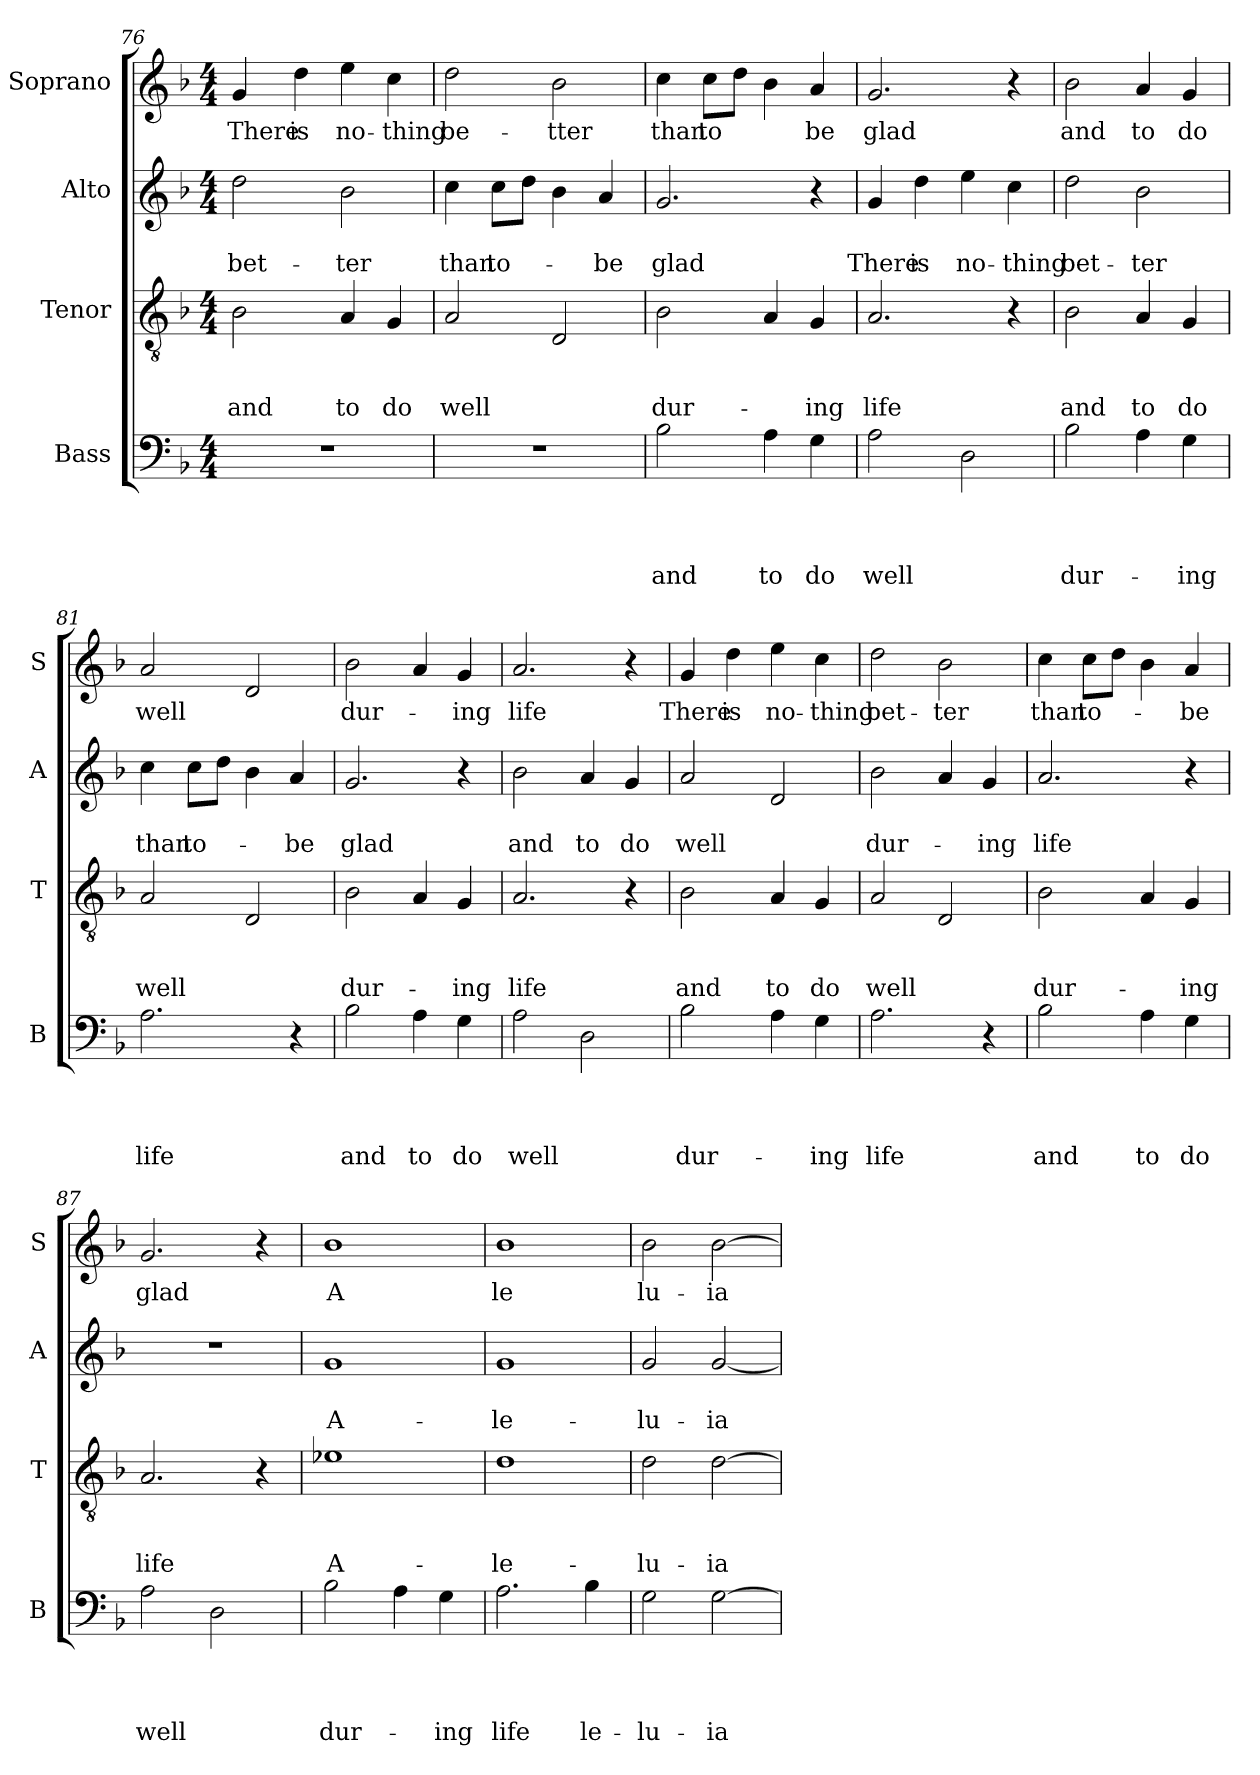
**kern	**text	**text	**text	**text	**kern	**text	**text	**text	**kern	**text	**text	**kern	**text
*part4	*part4	*part4	*part4	*part4	*part3	*part3	*part3	*part3	*part2	*part2	*part2	*part1	*part1
*staff4	*staff4	*staff4	*staff4	*staff4	*staff3	*staff3	*staff3	*staff3	*staff2	*staff2	*staff2	*staff1	*staff1
*I"Bass	*	*	*	*	*I"Tenor	*	*	*	*I"Alto	*	*	*I"Soprano	*
*I'B	*	*	*	*	*I'T	*	*	*	*I'A	*	*	*I'S	*
!!LO:PB:g=z
*clefF4	*	*	*	*	*clefGv2	*	*	*	*clefG2	*	*	*clefG2	*
*k[b-]	*	*	*	*	*k[b-]	*	*	*	*k[b-]	*	*	*k[b-]	*
*F:	*	*	*	*	*F:	*	*	*	*F:	*	*	*F:	*
*M4/4	*	*	*	*	*M4/4	*	*	*	*M4/4	*	*	*M4/4	*
=76	=76	=76	=76	=76	=76	=76	=76	=76	=76	=76	=76	=76	=76
!	!	!	!	!	!	!	!	!LO:LY:b	!	!	!LO:LY:b	!	!LO:LY:b
1r	.	.	.	.	2B-\	.	.	and	2dd\	.	bet-	4g/	There
!	!	!	!	!	!	!	!	!	!	!	!	!	!LO:LY:b
.	.	.	.	.	.	.	.	.	.	.	.	4dd\	is
!	!	!	!	!	!	!	!	!LO:LY:b	!	!	!LO:LY:b	!	!LO:LY:b
.	.	.	.	.	4A/	.	.	to	2b-\	.	-ter	4ee\	no-
!	!	!	!	!	!	!	!	!LO:LY:b	!	!	!	!	!LO:LY:b
.	.	.	.	.	4G/	.	.	do	.	.	.	4cc\	-thing
=77	=77	=77	=77	=77	=77	=77	=77	=77	=77	=77	=77	=77	=77
!	!	!	!	!	!	!	!	!LO:LY:b	!	!	!LO:LY:b	!	!LO:LY:b
1r	.	.	.	.	2A/	.	.	well	4cc\	.	than	2dd\	be-
!	!	!	!	!	!	!	!	!	!	!	!LO:LY:b	!	!
.	.	.	.	.	.	.	.	.	8cc\L	.	to-	.	.
.	.	.	.	.	.	.	.	.	8dd\J	.	.	.	.
!	!	!	!	!	!	!	!	!	!	!	!	!	!LO:LY:b
.	.	.	.	.	2D/	.	.	.	4b-\	.	.	2b-\	-tter
!	!	!	!	!	!	!	!	!	!	!	!LO:LY:b	!	!
.	.	.	.	.	.	.	.	.	4a/	.	-be	.	.
=78	=78	=78	=78	=78	=78	=78	=78	=78	=78	=78	=78	=78	=78
!	!	!	!	!LO:LY:b	!	!	!	!LO:LY:b	!	!	!LO:LY:b	!	!LO:LY:b
2B-\	.	.	.	and	2B-\	.	.	dur-	2.g/	.	glad	4cc\	than
!	!	!	!	!	!	!	!	!	!	!	!	!	!LO:LY:b
.	.	.	.	.	.	.	.	.	.	.	.	8cc\L	to
.	.	.	.	.	.	.	.	.	.	.	.	8dd\J	.
!	!	!	!	!LO:LY:b	!	!	!	!	!	!	!	!	!
4A\	.	.	.	to	4A/	.	.	.	.	.	.	4b-\	.
!	!	!	!	!LO:LY:b	!	!	!	!LO:LY:b	!	!	!	!	!LO:LY:b
4G\	.	.	.	do	4G/	.	.	-ing	4r	.	.	4a/	be
=79	=79	=79	=79	=79	=79	=79	=79	=79	=79	=79	=79	=79	=79
!	!	!	!	!LO:LY:b	!	!	!	!LO:LY:b	!	!	!LO:LY:b	!	!LO:LY:b
2A\	.	.	.	well	2.A/	.	.	life	4g/	.	There	2.g/	glad
!	!	!	!	!	!	!	!	!	!	!	!LO:LY:b	!	!
.	.	.	.	.	.	.	.	.	4dd\	.	is	.	.
!	!	!	!	!	!	!	!	!	!	!	!LO:LY:b	!	!
2D\	.	.	.	.	.	.	.	.	4ee\	.	no-	.	.
!	!	!	!	!	!	!	!	!	!	!	!LO:LY:b	!	!
.	.	.	.	.	4r	.	.	.	4cc\	.	-thing	4r	.
=80	=80	=80	=80	=80	=80	=80	=80	=80	=80	=80	=80	=80	=80
!	!	!	!	!LO:LY:b	!	!	!	!LO:LY:b	!	!	!LO:LY:b	!	!LO:LY:b
2B-\	.	.	.	dur-	2B-\	.	.	and	2dd\	.	bet-	2b-\	and
!	!	!	!	!	!	!	!	!LO:LY:b	!	!	!LO:LY:b	!	!LO:LY:b
4A\	.	.	.	.	4A/	.	.	to	2b-\	.	-ter	4a/	to
!	!	!	!	!LO:LY:b	!	!	!	!LO:LY:b	!	!	!	!	!LO:LY:b
4G\	.	.	.	-ing	4G/	.	.	do	.	.	.	4g/	do
!!LO:LB:g=z
=81	=81	=81	=81	=81	=81	=81	=81	=81	=81	=81	=81	=81	=81
!	!	!	!	!LO:LY:b	!	!	!	!LO:LY:b	!	!	!LO:LY:b	!	!LO:LY:b
2.A\	.	.	.	life	2A/	.	.	well	4cc\	.	than	2a/	well
!	!	!	!	!	!	!	!	!	!	!	!LO:LY:b	!	!
.	.	.	.	.	.	.	.	.	8cc\L	.	to-	.	.
.	.	.	.	.	.	.	.	.	8dd\J	.	.	.	.
.	.	.	.	.	2D/	.	.	.	4b-\	.	.	2d/	.
!	!	!	!	!	!	!	!	!	!	!	!LO:LY:b	!	!
4r	.	.	.	.	.	.	.	.	4a/	.	-be	.	.
=82	=82	=82	=82	=82	=82	=82	=82	=82	=82	=82	=82	=82	=82
!	!	!	!	!LO:LY:b	!	!	!	!LO:LY:b	!	!	!LO:LY:b	!	!LO:LY:b
2B-\	.	.	.	and	2B-\	.	.	dur-	2.g/	.	glad	2b-\	dur-
!	!	!	!	!LO:LY:b	!	!	!	!	!	!	!	!	!
4A\	.	.	.	to	4A/	.	.	.	.	.	.	4a/	.
!	!	!	!	!LO:LY:b	!	!	!	!LO:LY:b	!	!	!	!	!LO:LY:b
4G\	.	.	.	do	4G/	.	.	-ing	4r	.	.	4g/	-ing
=83	=83	=83	=83	=83	=83	=83	=83	=83	=83	=83	=83	=83	=83
!	!	!	!	!LO:LY:b	!	!	!	!LO:LY:b	!	!	!LO:LY:b	!	!LO:LY:b
2A\	.	.	.	well	2.A/	.	.	life	2b-\	.	and	2.a/	life
!	!	!	!	!	!	!	!	!	!	!	!LO:LY:b	!	!
2D\	.	.	.	.	.	.	.	.	4a/	.	to	.	.
!	!	!	!	!	!	!	!	!	!	!	!LO:LY:b	!	!
.	.	.	.	.	4r	.	.	.	4g/	.	do	4r	.
=84	=84	=84	=84	=84	=84	=84	=84	=84	=84	=84	=84	=84	=84
!	!	!	!	!LO:LY:b	!	!	!	!LO:LY:b	!	!	!LO:LY:b	!	!LO:LY:b
2B-\	.	.	.	dur-	2B-\	.	.	and	2a/	.	well	4g/	There
!	!	!	!	!	!	!	!	!	!	!	!	!	!LO:LY:b
.	.	.	.	.	.	.	.	.	.	.	.	4dd\	is
!	!	!	!	!	!	!	!	!LO:LY:b	!	!	!	!	!LO:LY:b
4A\	.	.	.	.	4A/	.	.	to	2d/	.	.	4ee\	no-
!	!	!	!	!LO:LY:b	!	!	!	!LO:LY:b	!	!	!	!	!LO:LY:b
4G\	.	.	.	-ing	4G/	.	.	do	.	.	.	4cc\	-thing
=85	=85	=85	=85	=85	=85	=85	=85	=85	=85	=85	=85	=85	=85
!	!	!	!	!LO:LY:b	!	!	!	!LO:LY:b	!	!	!LO:LY:b	!	!LO:LY:b
2.A\	.	.	.	life	2A/	.	.	well	2b-\	.	dur-	2dd\	bet-
!	!	!	!	!	!	!	!	!	!	!	!	!	!LO:LY:b
.	.	.	.	.	2D/	.	.	.	4a/	.	.	2b-\	-ter
!	!	!	!	!	!	!	!	!	!	!	!LO:LY:b	!	!
4r	.	.	.	.	.	.	.	.	4g/	.	-ing	.	.
!!LO:PB:g=z
=86	=86	=86	=86	=86	=86	=86	=86	=86	=86	=86	=86	=86	=86
!	!	!	!	!LO:LY:b	!	!	!	!LO:LY:b	!	!	!LO:LY:b	!	!LO:LY:b
2B-\	.	.	.	and	2B-\	.	.	dur-	2.a/	.	life	4cc\	than
!	!	!	!	!	!	!	!	!	!	!	!	!	!LO:LY:b
.	.	.	.	.	.	.	.	.	.	.	.	8cc\L	to-
.	.	.	.	.	.	.	.	.	.	.	.	8dd\J	.
!	!	!	!	!LO:LY:b	!	!	!	!	!	!	!	!	!
4A\	.	.	.	to	4A/	.	.	.	.	.	.	4b-\	.
!	!	!	!	!LO:LY:b	!	!	!	!LO:LY:b	!	!	!	!	!LO:LY:b
4G\	.	.	.	do	4G/	.	.	-ing	4r	.	.	4a/	-be
=87	=87	=87	=87	=87	=87	=87	=87	=87	=87	=87	=87	=87	=87
!	!	!	!	!LO:LY:b	!	!	!	!LO:LY:b	!	!	!	!	!LO:LY:b
2A\	.	.	.	well	2.A/	.	.	life	1r	.	.	2.g/	glad
2D\	.	.	.	.	.	.	.	.	.	.	.	.	.
.	.	.	.	.	4r	.	.	.	.	.	.	4r	.
=88	=88	=88	=88	=88	=88	=88	=88	=88	=88	=88	=88	=88	=88
!	!	!	!	!LO:LY:b	!	!	!	!LO:LY:b	!	!	!LO:LY:b	!	!LO:LY:b
2B-\	.	.	.	dur-	1e-X	.	.	A-	1g	.	A-	1b-	A
4A\	.	.	.	.	.	.	.	.	.	.	.	.	.
!	!	!	!	!LO:LY:b	!	!	!	!	!	!	!	!	!
4G\	.	.	.	-ing	.	.	.	.	.	.	.	.	.
=89	=89	=89	=89	=89	=89	=89	=89	=89	=89	=89	=89	=89	=89
!	!	!	!	!LO:LY:b	!	!	!	!LO:LY:b	!	!	!LO:LY:b	!	!LO:LY:b
2.A\	.	.	.	life	1d	.	.	-le-	1g	.	-le-	1b-	le
!	!	!	!	!LO:LY:b	!	!	!	!	!	!	!	!	!
4B-\	.	.	.	le-	.	.	.	.	.	.	.	.	.
=90	=90	=90	=90	=90	=90	=90	=90	=90	=90	=90	=90	=90	=90
!	!	!	!	!LO:LY:b	!	!	!	!LO:LY:b	!	!	!LO:LY:b	!	!LO:LY:b
2G\	.	.	.	-lu-	2d\	.	.	-lu-	2g/	.	-lu-	2b-\	lu-
!	!	!	!	!LO:LY:b	!	!	!	!LO:LY:b	!	!	!LO:LY:b	!	!LO:LY:b
[>2G\	.	.	.	-ia	[>2d\	.	.	-ia	[<2g/	.	-ia	[>2b-\	-ia
=	=	=	=	=	=	=	=	=	=	=	=	=	=
*-	*-	*-	*-	*-	*-	*-	*-	*-	*-	*-	*-	*-	*-
